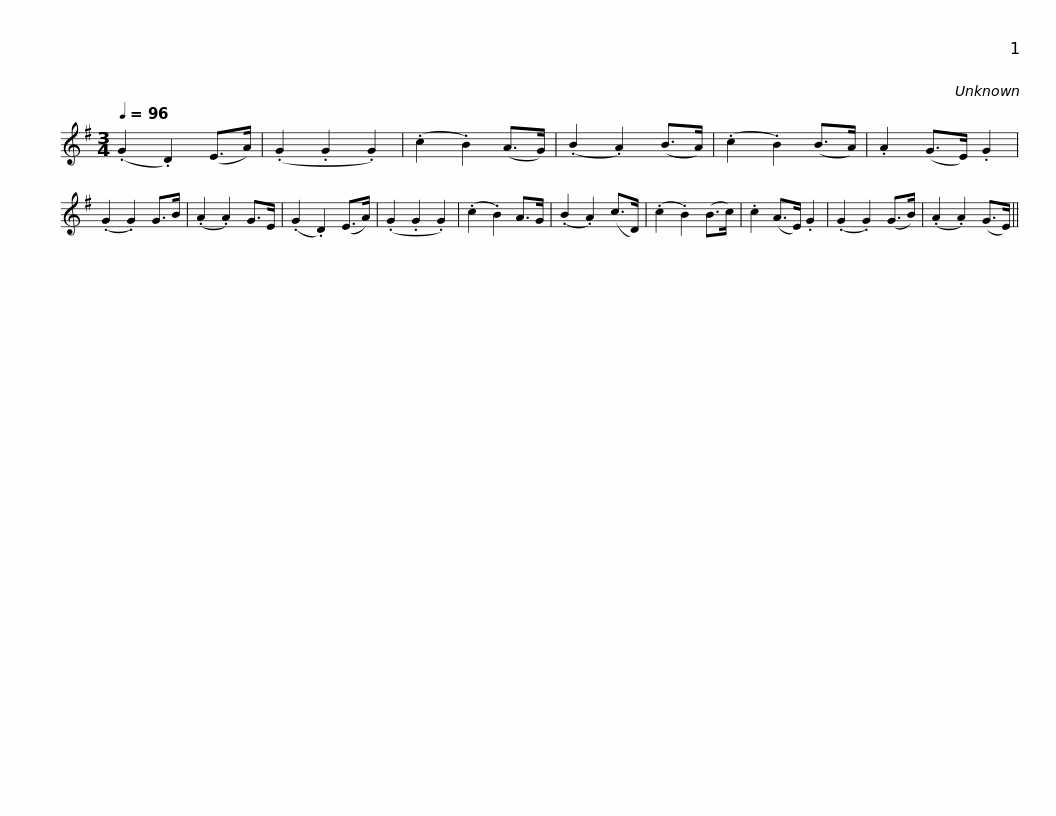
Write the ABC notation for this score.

X:1
L:1/8
Q:1/4=96
M:3/4
I:linebreak $
K:G
V:1 treble
V:1
 (.G2 .D2) (E>A) | (.G2 .G2 .G2) | (.c2 .B2) (A>G) | (.B2 .A2) (B>A) |$ (.c2 .B2) (B>A) | %5
 .A2 (G>E) .G2 | (.G2 .G2) G>B | (.A2 .A2) G>E |$ (.G2 .D2) (E>A) | (.G2 .G2 .G2) | %10
 (.c2 .B2) A>G | (.B2 .A2) (c>D) |$ (.c2 .B2) (B>c) | .c2 (A>E) .G2 | (.G2 .G2) (G>B) | %15
 (.A2 .A2) (G>E) || %16
